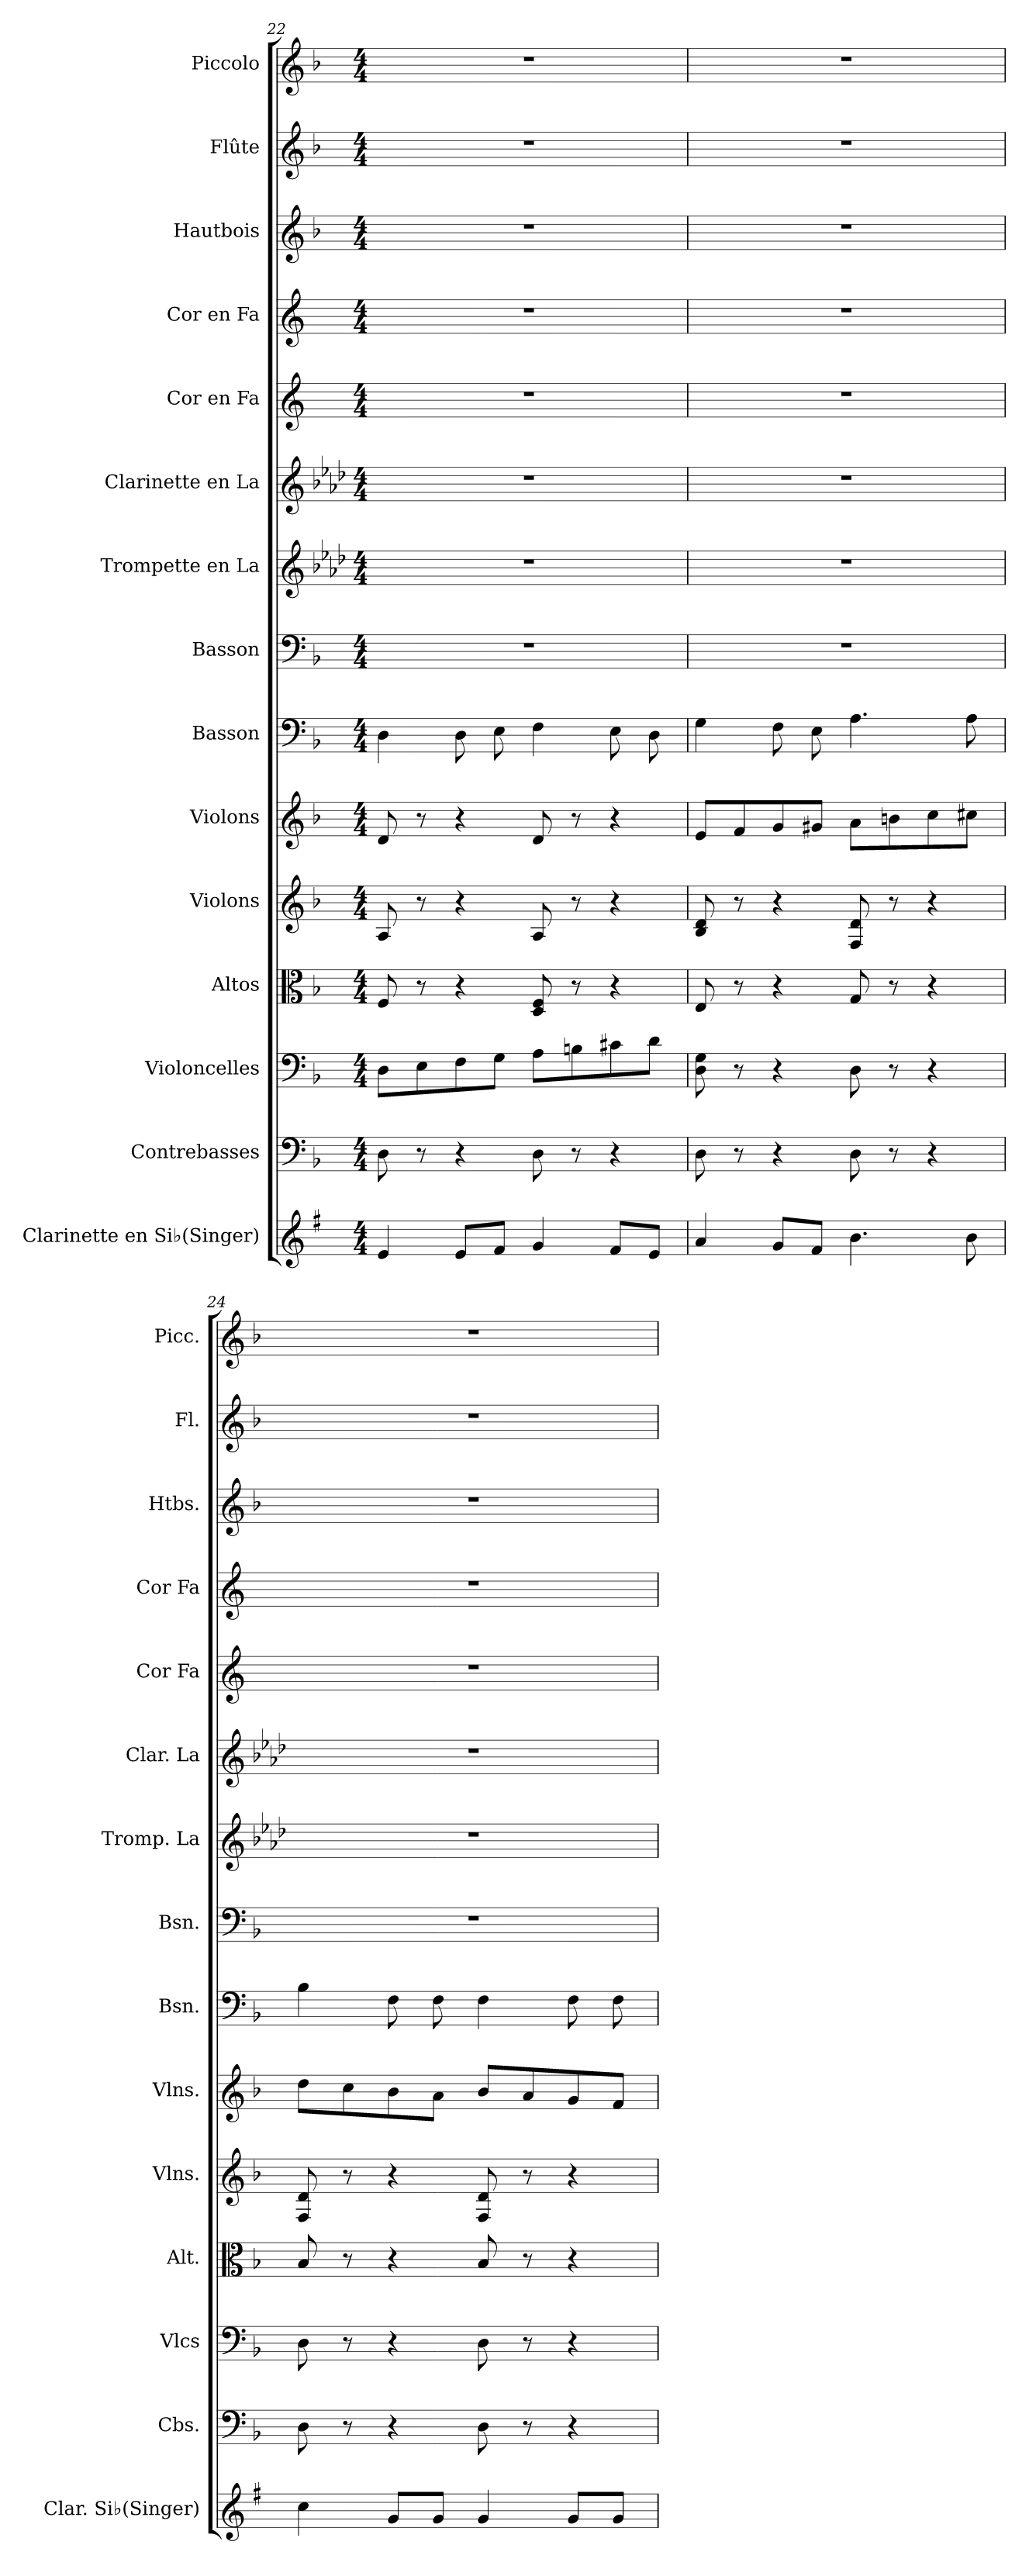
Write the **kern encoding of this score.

**kern	**kern	**kern	**kern	**kern	**kern	**kern	**kern	**kern	**kern	**kern	**kern	**kern	**kern	**kern
*part15	*part14	*part13	*part12	*part11	*part10	*part9	*part8	*part7	*part6	*part5	*part4	*part3	*part2	*part1
*staff15	*staff14	*staff13	*staff12	*staff11	*staff10	*staff9	*staff8	*staff7	*staff6	*staff5	*staff4	*staff3	*staff2	*staff1
*I"Clarinette en Si♭(Singer)	*I"Contrebasses	*I"Violoncelles	*I"Altos	*I"Violons	*I"Violons	*I"Basson	*I"Basson	*I"Trompette en La	*I"Clarinette en La	*I"Cor en Fa	*I"Cor en Fa	*I"Hautbois	*I"Flûte	*I"Piccolo
*I'Clar. Si♭(Singer)	*I'Cbs.	*I'Vlcs	*I'Alt.	*I'Vlns.	*I'Vlns.	*I'Bsn.	*I'Bsn.	*I'Tromp. La	*I'Clar. La	*I'Cor Fa	*I'Cor Fa	*I'Htbs.	*I'Fl.	*I'Picc.
*clefG2	*clefF4	*clefF4	*clefC3	*clefG2	*clefG2	*clefF4	*clefF4	*clefG2	*clefG2	*clefG2	*clefG2	*clefG2	*clefG2	*clefG2
*ITrd1c2	*ITrd7c12	*	*	*	*	*	*	*ITrd2c3	*ITrd2c3	*ITrd4c7	*ITrd4c7	*	*	*ITrd-7c-12
*k[b-]	*k[b-]	*k[b-]	*k[b-]	*k[b-]	*k[b-]	*k[b-]	*k[b-]	*k[b-]	*k[b-]	*k[b-]	*k[b-]	*k[b-]	*k[b-]	*k[b-]
*M4/4	*M4/4	*M4/4	*M4/4	*M4/4	*M4/4	*M4/4	*M4/4	*M4/4	*M4/4	*M4/4	*M4/4	*M4/4	*M4/4	*M4/4
=22	=22	=22	=22	=22	=22	=22	=22	=22	=22	=22	=22	=22	=22	=22
4d/	8DD\	8D\L	8F/	8A/	8d/	4D\	1r	1r	1r	1r	1r	1r	1r	1r
.	8r	8E\	8r	8r	8r	.	.	.	.	.	.	.	.	.
8d/L	4r	8F\	4r	4r	4r	8D\	.	.	.	.	.	.	.	.
8e/J	.	8G\J	.	.	.	8E\	.	.	.	.	.	.	.	.
4f/	8DD\	8A\L	8D/ 8F/	8A/	8d/	4F\	.	.	.	.	.	.	.	.
.	8r	8Bn\	8r	8r	8r	.	.	.	.	.	.	.	.	.
8e/L	4r	8c#X\	4r	4r	4r	8E\	.	.	.	.	.	.	.	.
8d/J	.	8d\J	.	.	.	8D\	.	.	.	.	.	.	.	.
!!LO:PB:g=z
=23	=23	=23	=23	=23	=23	=23	=23	=23	=23	=23	=23	=23	=23	=23
4g/	8DD\	8D\ 8G\	8E/	8B-/ 8d/	8e/L	4G\	1r	1r	1r	1r	1r	1r	1r	1r
.	8r	8r	8r	8r	8f/	.	.	.	.	.	.	.	.	.
8f/L	4r	4r	4r	4r	8g/	8F\	.	.	.	.	.	.	.	.
8e/J	.	.	.	.	8g#X/J	8E\	.	.	.	.	.	.	.	.
4.a\	8DD\	8D\	8G/	8F/ 8d/	8a\L	4.A\	.	.	.	.	.	.	.	.
.	8r	8r	8r	8r	8bn\	.	.	.	.	.	.	.	.	.
.	4r	4r	4r	4r	8cc\	.	.	.	.	.	.	.	.	.
8a\	.	.	.	.	8cc#X\J	8A\	.	.	.	.	.	.	.	.
=24	=24	=24	=24	=24	=24	=24	=24	=24	=24	=24	=24	=24	=24	=24
4b-\	8DD\	8D\	8B-/	8F/ 8d/	8dd\L	4B-\	1r	1r	1r	1r	1r	1r	1r	1r
.	8r	8r	8r	8r	8cc\	.	.	.	.	.	.	.	.	.
8f/L	4r	4r	4r	4r	8b-\	8F\	.	.	.	.	.	.	.	.
8f/J	.	.	.	.	8a\J	8F\	.	.	.	.	.	.	.	.
4f/	8DD\	8D\	8B-/	8F/ 8d/	8b-/L	4F\	.	.	.	.	.	.	.	.
.	8r	8r	8r	8r	8a/	.	.	.	.	.	.	.	.	.
8f/L	4r	4r	4r	4r	8g/	8F\	.	.	.	.	.	.	.	.
8f/J	.	.	.	.	8f/J	8F\	.	.	.	.	.	.	.	.
=	=	=	=	=	=	=	=	=	=	=	=	=	=	=
*-	*-	*-	*-	*-	*-	*-	*-	*-	*-	*-	*-	*-	*-	*-
